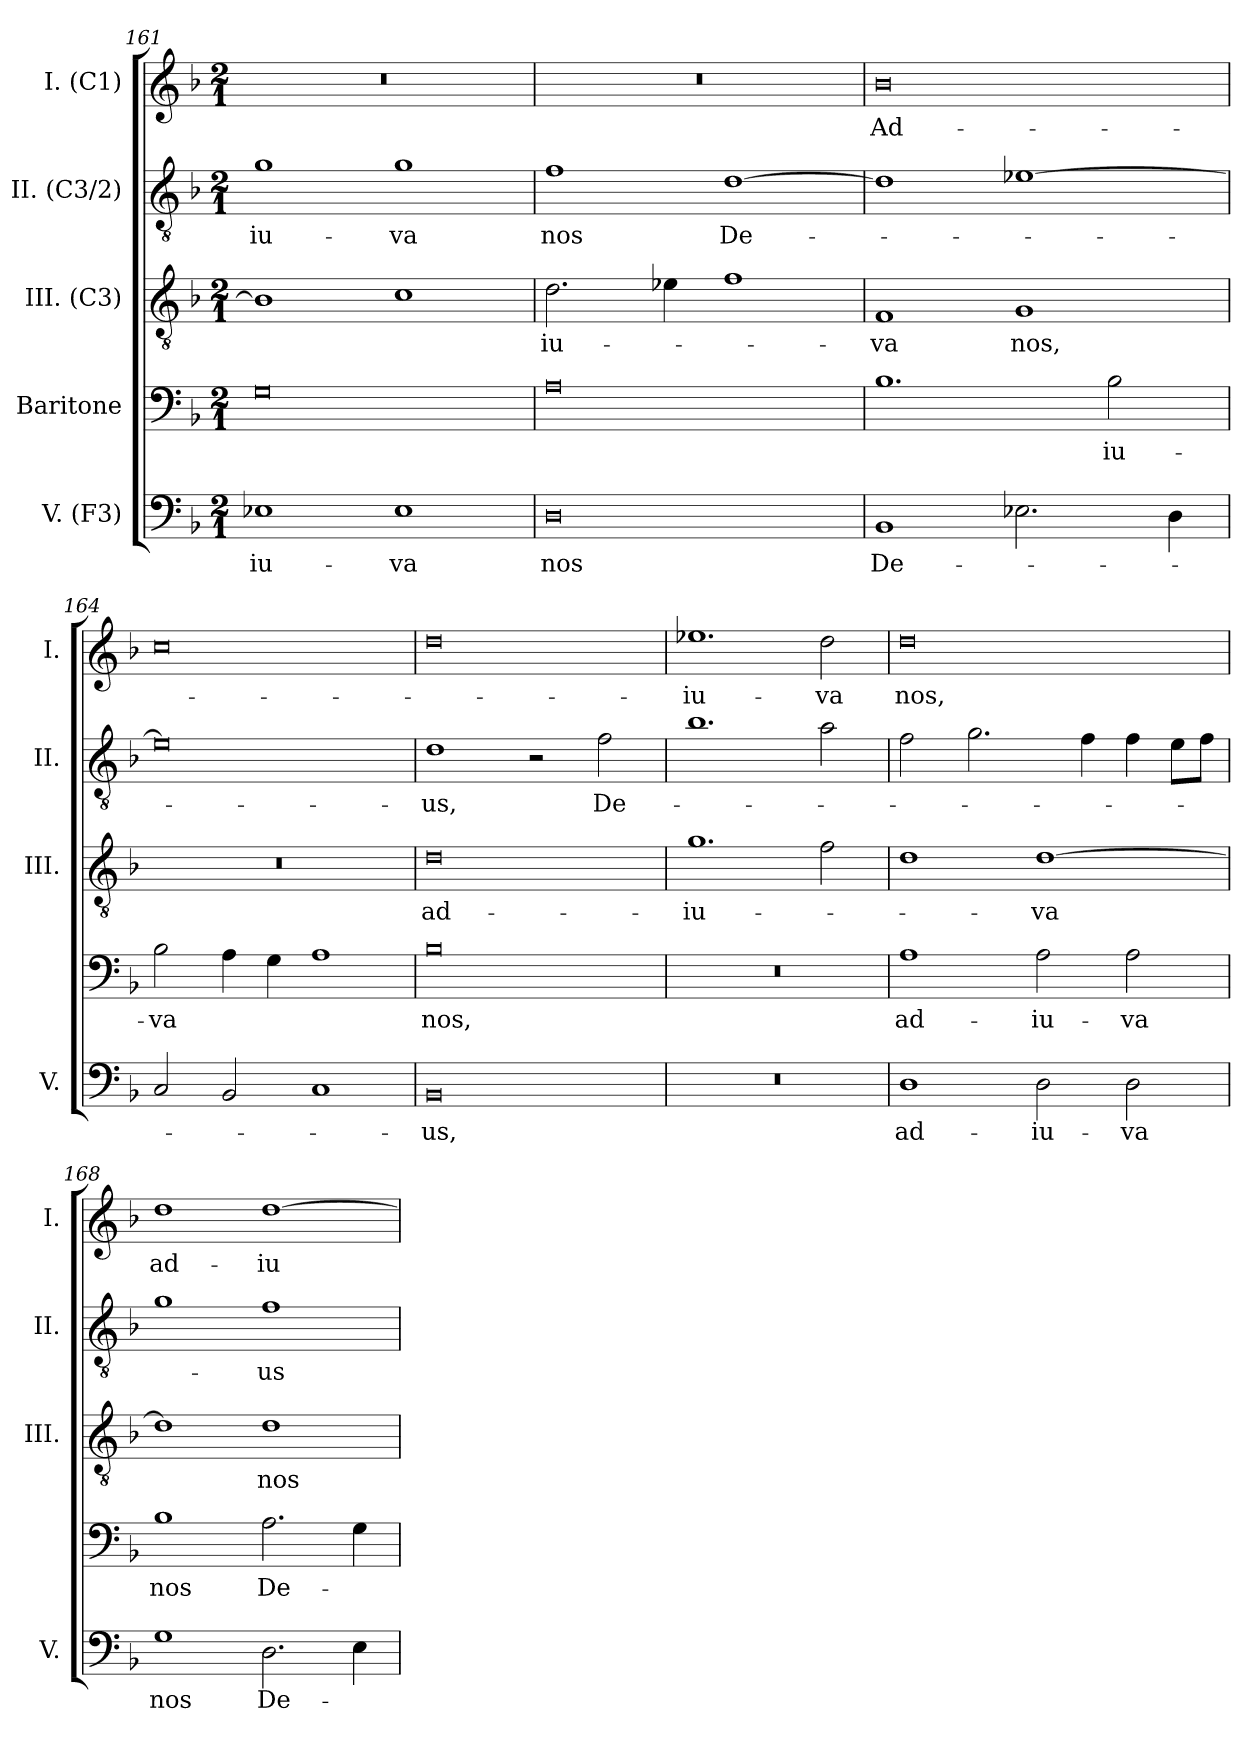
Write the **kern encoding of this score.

**kern	**text	**kern	**text	**kern	**text	**kern	**text	**kern	**text
*part5	*part5	*part4	*part4	*part3	*part3	*part2	*part2	*part1	*part1
*staff5	*staff5	*staff4	*staff4	*staff3	*staff3	*staff2	*staff2	*staff1	*staff1
*I"V. (F3)	*	*I"Baritone	*	*I"III. (C3)	*	*I"II. (C3/2)	*	*I"I. (C1)	*
*I'V.	*	*	*	*I'III.	*	*I'II.	*	*I'I.	*
*clefF4	*	*clefF4	*	*clefGv2	*	*clefGv2	*	*clefG2	*
*	*	*	*	*ITrd7c12	*	*ITrd7c12	*	*	*
*k[b-]	*	*k[b-]	*	*k[b-]	*	*k[b-]	*	*k[b-]	*
*F:	*	*F:	*	*F:	*	*F:	*	*F:	*
*M2/1	*	*M2/1	*	*M2/1	*	*M2/1	*	*M2/1	*
=161	=161	=161	=161	=161	=161	=161	=161	=161	=161
!	!LO:LY:b:color=#000000	!	!	!	!	!	!	!	!
!	!	!	!	!	!	!	!LO:LY:b:color=#000000	!LO:N:vis=1	!
1E-Xi	-iu-	0Gi	.	1BB-i]	.	1Gi	-iu-	0r	.
!	!LO:LY:b:color=#000000	!	!	!	!	!	!	!	!
!	!	!	!	!	!	!	!LO:LY:b:color=#000000	!	!
1E-i	-va	.	.	1Ci	.	1Gi	-va	.	.
=162	=162	=162	=162	=162	=162	=162	=162	=162	=162
!	!LO:LY:b:color=#000000	!	!	!	!	!	!	!	!
!	!	!	!	!	!LO:LY:b:color=#000000	!	!	!	!
!	!	!	!	!	!	!	!LO:LY:b:color=#000000	!LO:N:vis=1	!
0Di	nos	0Ai	.	2.Di\	-iu-	1Fi	nos	0r	.
.	.	.	.	4E-i\	.	.	.	.	.
!	!	!	!	!	!	!	!LO:LY:b:color=#000000	!	!
.	.	.	.	1Fi	.	[1Di	De-	.	.
=163	=163	=163	=163	=163	=163	=163	=163	=163	=163
!	!LO:LY:b:color=#000000	!	!	!	!	!	!	!	!
!	!	!	!	!	!LO:LY:b:color=#000000	!	!	!	!
!	!	!	!	!	!	!	!	!	!LO:LY:b:color=#000000
1BB-i	De-	1.B-i	.	1FFi	-va	1Di]	.	0b-i	Ad-
!	!	!	!	!	!LO:LY:b:color=#000000	!	!	!	!
2.E-i\	.	.	.	1GGi	nos,	[1E-Xi	.	.	.
!	!	!	!LO:LY:b:color=#000000	!	!	!	!	!	!
.	.	2B-i\	-iu-	.	.	.	.	.	.
4Di\	.	.	.	.	.	.	.	.	.
=164	=164	=164	=164	=164	=164	=164	=164	=164	=164
!	!	!	!LO:LY:b:color=#000000	!LO:N:vis=1	!	!	!	!	!
2Ci/	.	2B-i\	-va	0r	.	0E-i]	.	0cci	.
2BB-i/	.	4Ai\	.	.	.	.	.	.	.
.	.	4Gi\	.	.	.	.	.	.	.
1Ci	.	1Ai	.	.	.	.	.	.	.
=165	=165	=165	=165	=165	=165	=165	=165	=165	=165
!	!LO:LY:b:color=#000000	!	!	!	!	!	!	!	!
!	!	!	!LO:LY:b:color=#000000	!	!	!	!	!	!
!	!	!	!	!	!LO:LY:b:color=#000000	!	!	!	!
!	!	!	!	!	!	!	!LO:LY:b:color=#000000	!	!
0BB-i	-us,	0B-i	nos,	0Di	ad-	1Di	-us,	0ddi	.
.	.	.	.	.	.	2r	.	.	.
!	!	!	!	!	!	!	!LO:LY:b:color=#000000	!	!
.	.	.	.	.	.	2Fi\	De-	.	.
=166	=166	=166	=166	=166	=166	=166	=166	=166	=166
!LO:N:vis=1	!	!LO:N:vis=1	!	!	!	!	!	!	!
!	!	!	!	!	!LO:LY:b:color=#000000	!	!	!	!
!	!	!	!	!	!	!	!	!	!LO:LY:b:color=#000000
0r	.	0r	.	1.Gi	-iu-	1.B-i	.	1.ee-i	-iu-
!	!	!	!	!	!	!	!	!	!LO:LY:b:color=#000000
.	.	.	.	2Fi\	.	2Ai\	.	2ddi\	-va
!!LO:LB:g=z
=167	=167	=167	=167	=167	=167	=167	=167	=167	=167
!	!LO:LY:b:color=#000000	!	!	!	!	!	!	!	!
!	!	!	!LO:LY:b:color=#000000	!	!	!	!	!	!
!	!	!	!	!	!	!	!	!	!LO:LY:b:color=#000000
1Di	ad-	1Ai	ad-	1Di	.	2Fi\	.	0ddi	nos,
.	.	.	.	.	.	2.Gi\	.	.	.
!	!LO:LY:b:color=#000000	!	!	!	!	!	!	!	!
!	!	!	!LO:LY:b:color=#000000	!	!	!	!	!	!
!	!	!	!	!	!LO:LY:b:color=#000000	!	!	!	!
2Di\	-iu-	2Ai\	-iu-	[1Di	-va	.	.	.	.
.	.	.	.	.	.	4Fi\	.	.	.
!	!LO:LY:b:color=#000000	!	!	!	!	!	!	!	!
!	!	!	!LO:LY:b:color=#000000	!	!	!	!	!	!
2Di\	-va	2Ai\	-va	.	.	4Fi\	.	.	.
.	.	.	.	.	.	8Ei\L	.	.	.
.	.	.	.	.	.	8Fi\J	.	.	.
=168	=168	=168	=168	=168	=168	=168	=168	=168	=168
!	!LO:LY:b:color=#000000	!	!	!	!	!	!	!	!
!	!	!	!LO:LY:b:color=#000000	!	!	!	!	!	!
!	!	!	!	!	!	!	!	!	!LO:LY:b:color=#000000
1Gi	nos	1B-i	nos	1Di]	.	1Gi	.	1ddi	ad-
!	!LO:LY:b:color=#000000	!	!	!	!	!	!	!	!
!	!	!	!LO:LY:b:color=#000000	!	!	!	!	!	!
!	!	!	!	!	!LO:LY:b:color=#000000	!	!	!	!
!	!	!	!	!	!	!	!LO:LY:b:color=#000000	!	!
!	!	!	!	!	!	!	!	!	!LO:LY:b:color=#000000
2.Di\	De-	2.Ai\	De-	1Di	nos	1Fi	-us	[1ddi	-iu-
4Ei\	.	4Gi\	.	.	.	.	.	.	.
=	=	=	=	=	=	=	=	=	=
*-	*-	*-	*-	*-	*-	*-	*-	*-	*-
